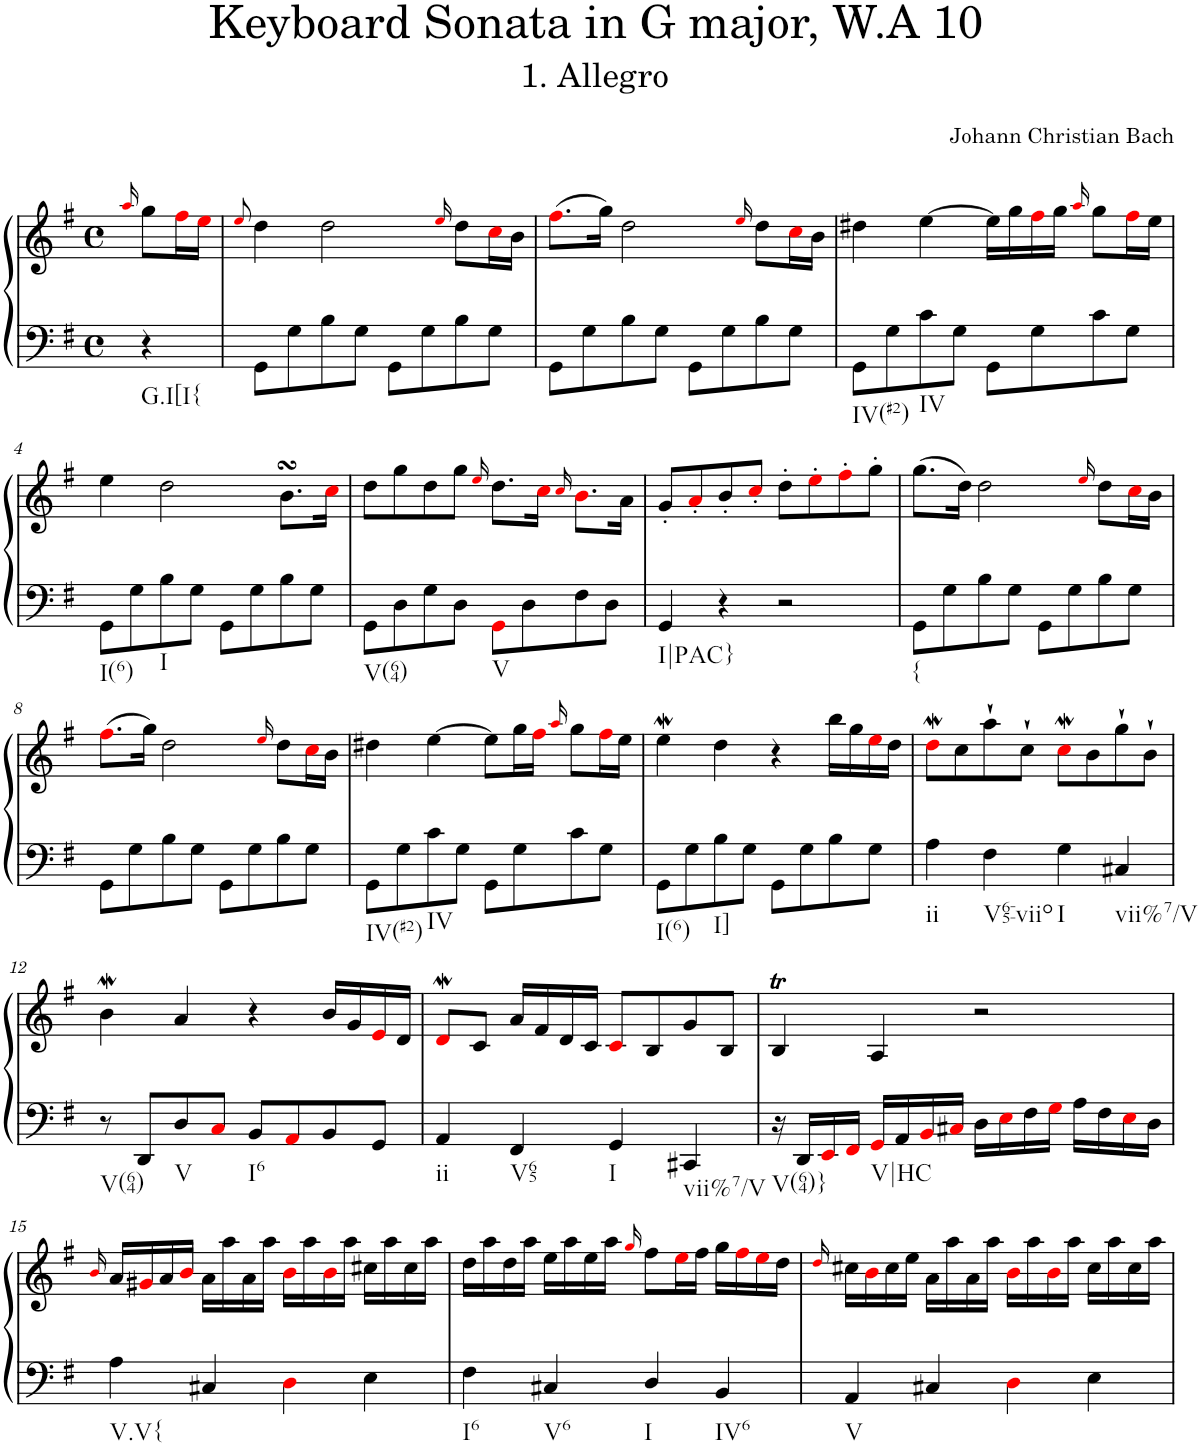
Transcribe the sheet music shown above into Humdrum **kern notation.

**kern	**kern
*part1	*part1
*staff2	*staff1
*I"Piano	*
*I'Pno.	*
*clefF4	*clefG2
*k[f#]	*k[f#]
*M4/4	*M4/4
*met(c)	*met(c)
=	=
.	16qaai/
!LO:TX:b:t=G.I[I{	!
4r	8gg\L
.	16ff#i\L
.	16eei\JJ
=1	=1
.	8qeei/
8GG\L	4dd\
8G\	.
8B\	2dd\
8G\J	.
8GG\L	.
8G\	.
.	16qeei/
8B\	8dd\L
8G\J	16cci\L
.	16b\JJ
=2	=2
8GG\L	(8.ff#i\L
8G\	.
.	16gg\Jk)
8B\	2dd\
8G\J	.
8GG\L	.
8G\	.
.	16qeei/
8B\	8dd\L
8G\J	16cci\L
.	16b\JJ
=3	=3
!LO:TX:b:t=IV(#2)	!
8GG\L	4dd#X\
8G\	.
!LO:TX:b:t=IV	!
8c\	[4ee\
8G\J	.
8GG\L	16ee\LL]
.	16gg\
8G\	16ff#i\
.	16gg\JJ
.	16qaai/
8c\	8gg\L
8G\J	16ff#i\L
.	16ee\JJ
!!LO:LB:g=z
=4	=4
!LO:TX:b:t=I(6)	!
8GG\L	4ee\
8G\	.
!LO:TX:b:t=I	!
8B\	2dd\
8G\J	.
8GG\L	.
8G\	.
8B\	8.bsSsS\L
8G\J	.
.	16cci\Jk
=5	=5
!LO:TX:b:t=V(64)	!
8GG\L	8dd\L
8D\	8gg\
8G\	8dd\
8D\J	8gg\J
.	16qeei/
!LO:TX:b:t=V	!
8GGi\L	8.dd\L
8D\	.
.	16cci\Jk
.	16qcci/
8F#\	8.bi\L
8D\J	.
.	16a\Jk
=6	=6
!LO:TX:b:t=I|PAC}	!
4GG/	8g'/L
.	8a'i/
4r	8b'/
.	8cc'i/J
2r	8dd'\L
.	8ee'i\
.	8ff#'i\
.	8gg'\J
=7	=7
!LO:TX:b:t={	!
8GG\L	(8.gg\L
8G\	.
.	16dd\Jk)
8B\	2dd\
8G\J	.
8GG\L	.
8G\	.
.	16qeei/
8B\	8dd\L
8G\J	16cci\L
.	16b\JJ
!!LO:LB:g=z
=8	=8
8GG\L	(8.ff#i\L
8G\	.
.	16gg\Jk)
8B\	2dd\
8G\J	.
8GG\L	.
8G\	.
.	16qeei/
8B\	8dd\L
8G\J	16cci\L
.	16b\JJ
=9	=9
!LO:TX:b:t=IV(#2)	!
8GG\L	4dd#X\
8G\	.
!LO:TX:b:t=IV	!
8c\	[4ee\
8G\J	.
8GG\L	8ee\L]
8G\	16gg\L
.	16ff#i\JJ
.	16qaai/
8c\	8gg\L
8G\J	16ff#i\L
.	16ee\JJ
=10	=10
!LO:TX:b:t=I(6)	!
8GG\L	4eeW\
8G\	.
!LO:TX:b:t=I]	!
8B\	4dd\
8G\J	.
8GG\L	4r
8G\	.
8B\	16bb\LL
.	16gg\
8G\J	16eei\
.	16dd\JJ
=11	=11
!LO:TX:b:t=ii	!
4A\	8ddWi\L
.	8cc\
!LO:TX:b:t=V65-viio	!
4F#\	8aa`\
.	8cc`\J
!LO:TX:b:t=I	!
4G\	8ccwi\L
.	8b\
!LO:TX:b:t=vii%7/V	!
4C#X/	8gg`\
.	8b`\J
!!LO:LB:g=z
=12	=12
!LO:TX:b:t=V(64)	!
8r	4bW\
8DD/L	.
!LO:TX:b:t=V	!
8D/	4a/
8Ci/J	.
!LO:TX:b:t=I6	!
8BB/L	4r
8AAi/	.
8BB/	16b/LL
.	16g/
8GG/J	16ei/
.	16d/JJ
=13	=13
!LO:TX:b:t=ii	!
4AA/	8dWi/L
.	8c/J
!LO:TX:b:t=V65	!
4FF#/	16a/LL
.	16f#/
.	16d/
.	16c/JJ
!LO:TX:b:t=I	!
4GG/	8ci/L
.	8B/
!LO:TX:b:t=vii%7/V	!
4CC#X/	8g/
.	8B/J
=14	=14
!LO:TX:b:t=V(64)}	!
16r	4Bt/
16DD/LL	.
16EEi/	.
16FF#i/JJ	.
!LO:TX:b:t=V|HC	!
16GGi/LL	4A/
16AA/	.
16BBi/	.
16C#Xi/JJ	.
16D\LL	2r
16Ei\	.
16F#\	.
16Gi\JJ	.
16A\LL	.
16F#\	.
16Ei\	.
16D\JJ	.
!!LO:LB:g=z
=15	=15
.	16qbi/
!LO:TX:b:t=V.V{	!
4A\	16a/LL
.	16g#Xi/
.	16a/
.	16bi/JJ
4C#X/	16a\LL
.	16aa\
.	16a\
.	16aa\JJ
4Di\	16bi\LL
.	16aa\
.	16bi\
.	16aa\JJ
4E\	16cc#X\LL
.	16aa\
.	16cc#\
.	16aa\JJ
=16	=16
!LO:TX:b:t=I6	!
4F#\	16dd\LL
.	16aa\
.	16dd\
.	16aa\JJ
!LO:TX:b:t=V6	!
4C#X/	16ee\LL
.	16aa\
.	16ee\
.	16aa\JJ
.	16qggi/
!LO:TX:b:t=I	!
4D/	8ff#\L
.	16eei\L
.	16ff#\JJ
!LO:TX:b:t=IV6	!
4BB/	16gg\LL
.	16ff#i\
.	16eei\
.	16dd\JJ
=17	=17
.	16qddi/
!LO:TX:b:t=V	!
4AA/	16cc#X\LL
.	16bi\
.	16cc#\
.	16ee\JJ
4C#X/	16a\LL
.	16aa\
.	16a\
.	16aa\JJ
4Di\	16bi\LL
.	16aa\
.	16bi\
.	16aa\JJ
4E\	16cc#\LL
.	16aa\
.	16cc#\
.	16aa\JJ
=	=
*-	*-
